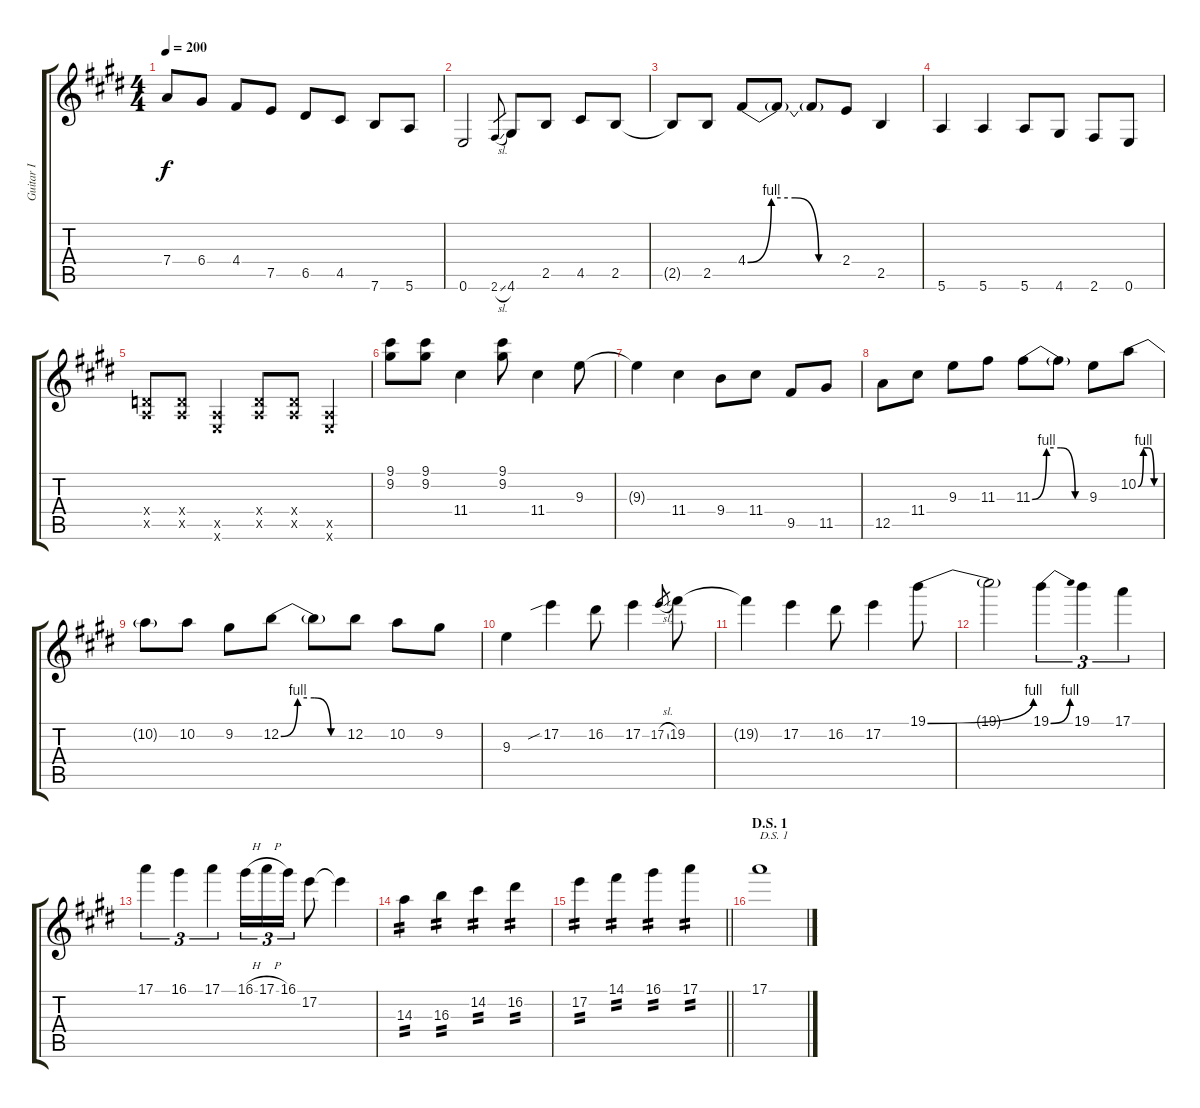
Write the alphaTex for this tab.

\track ("Guitar I" "Guitar I") {instrument overdrivenguitar}
\staff {score tabs}
\tuning (E4 B3 G3 D3 A2 E2) {hide}
\ts (4 4)
\tempo 200
\clef g2
\ks e
7.4{t}.8{dy f} 6.4.8 4.4.8 7.5.8 6.5.8 4.5.8 7.6.8 5.6.8 |
0.6.2 2.6{sl}.8{gr} 4.6.8 2.5.8 4.5.8 2.5.8 |
2.5{t}.8 2.5.8 4.4{be (custom 0 0 15 4 30 4 45 0 60 0)}.8 4.4{t}.8 4.4{t}.8 2.4.8 2.5.4 |
5.6.4 5.6.4 5.6.8 4.6.8 2.6.8 0.6.8 |
(0.4{x} 0.5{x}).8 (0.4{x} 0.5{x}).8 (0.5{x} 0.6{x}).4 (0.4{x} 0.5{x}).8 (0.4{x} 0.5{x}).8 (0.5{x} 0.6{x}).4 |
(9.1 9.2).8 (9.1 9.2).8 11.4.4 (9.1 9.2).8 11.4.4 9.3.8 |
9.3{t}.4 11.4.4 9.4.8 11.4.8 9.5.8 11.5.8 |
12.5.8 11.4.8 9.3.8 11.3.8 11.3{be (custom 0 0 15 4 30 4 45 0 60 0)}.8 11.3{t}.8 9.3.8 10.2{be (custom 0 0 15 4 30 4 45 0 60 0)}.8 |
10.2{t}.8 10.2.8 9.2.8 12.2{be (custom 0 0 15 4 30 4 45 0 60 0)}.8 12.2{t}.8 12.2.8 10.2.8 9.2.8 |
9.3.4 17.2{sib}.4 16.2.8 17.2.4 17.2{sl}.8{gr} 19.2.8 |
19.2{t}.4 17.2.4 16.2.8 17.2.4 19.1{be (bend 0 0 60 4)}.8 |
19.1{t}.2 19.1{be (bend 0 0 60 4)}.4{tu (3 2)} 19.1.4{tu (3 2)} 17.1.4{tu (3 2)} |
17.1.4{tu (3 2)} 16.1.4{tu (3 2)} 17.1.4{tu (3 2)} 16.1{h}.16{tu (3 2)} 17.1{h}.16{tu (3 2)} 16.1.16{tu (3 2)} 17.2.8 17.2{t}.4 |
14.3.4{tp 2} 16.3.4{tp 2} 14.2.4{tp 2} 16.2.4{tp 2} |
\barLineRight lightlight
17.2.4{tp 2} 14.1.4{tp 2} 16.1.4{tp 2} 17.1.4{tp 2} |
\section ("" "D.S. 1")
17.1.1{txt "D.S. 1"}
